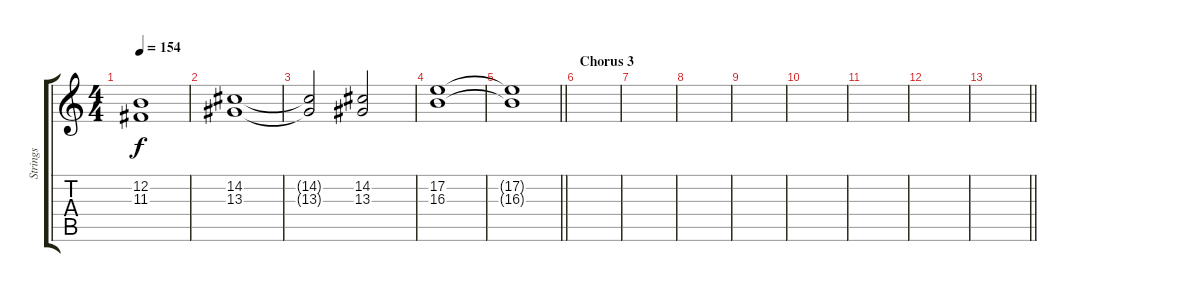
\track ("Strings" "Strings") {instrument stringensemble1}
\staff {score tabs}
\tuning (E4 B3 G3 D3 A2 E2) {hide}
\ts (4 4)
\tempo 154
\clef g2
\ks c
(12.2{t} 11.3{t}).1{dy f} |
(14.2 13.3).1 |
(14.2{t} 13.3{t}).2 (14.2 13.3).2 |
(17.2 16.3).1 |
\barLineRight lightlight
(17.2{t} 16.3{t}).1 |
\section ("" "Chorus 3")
|
|
|
|
|
|
|
\barLineRight lightlight
